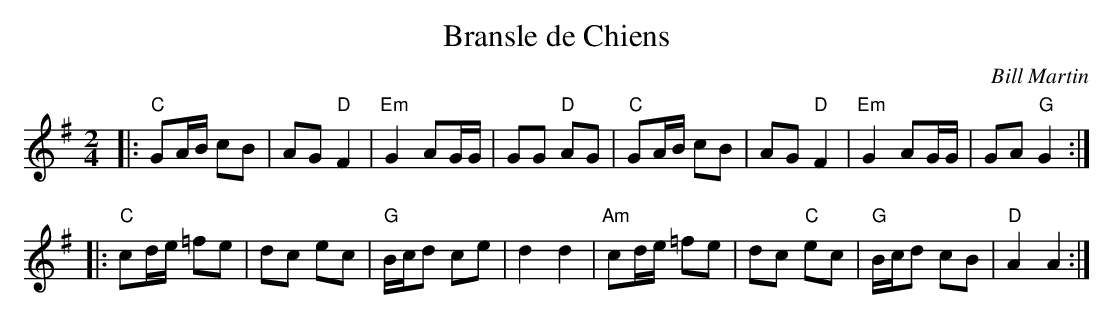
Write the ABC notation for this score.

X:1
T:Bransle de Chiens
C:Bill Martin
M:2/4
L:1/8
E:12
K:G
|:"C"GA/B/ cB|AG "D"F2|"Em"G2 AG/G/|GG "D"AG|\
"C"GA/B/ cB|AG "D"F2|"Em"G2 AG/G/|GA "G"G2:|*
|:"C"cd/e/ =fe|dc ec|"G"B/c/d ce|d2 d2|\
"Am"cd/e/ =fe|dc "C"ec|"G"B/c/d cB|"D"A2 A2:|**
